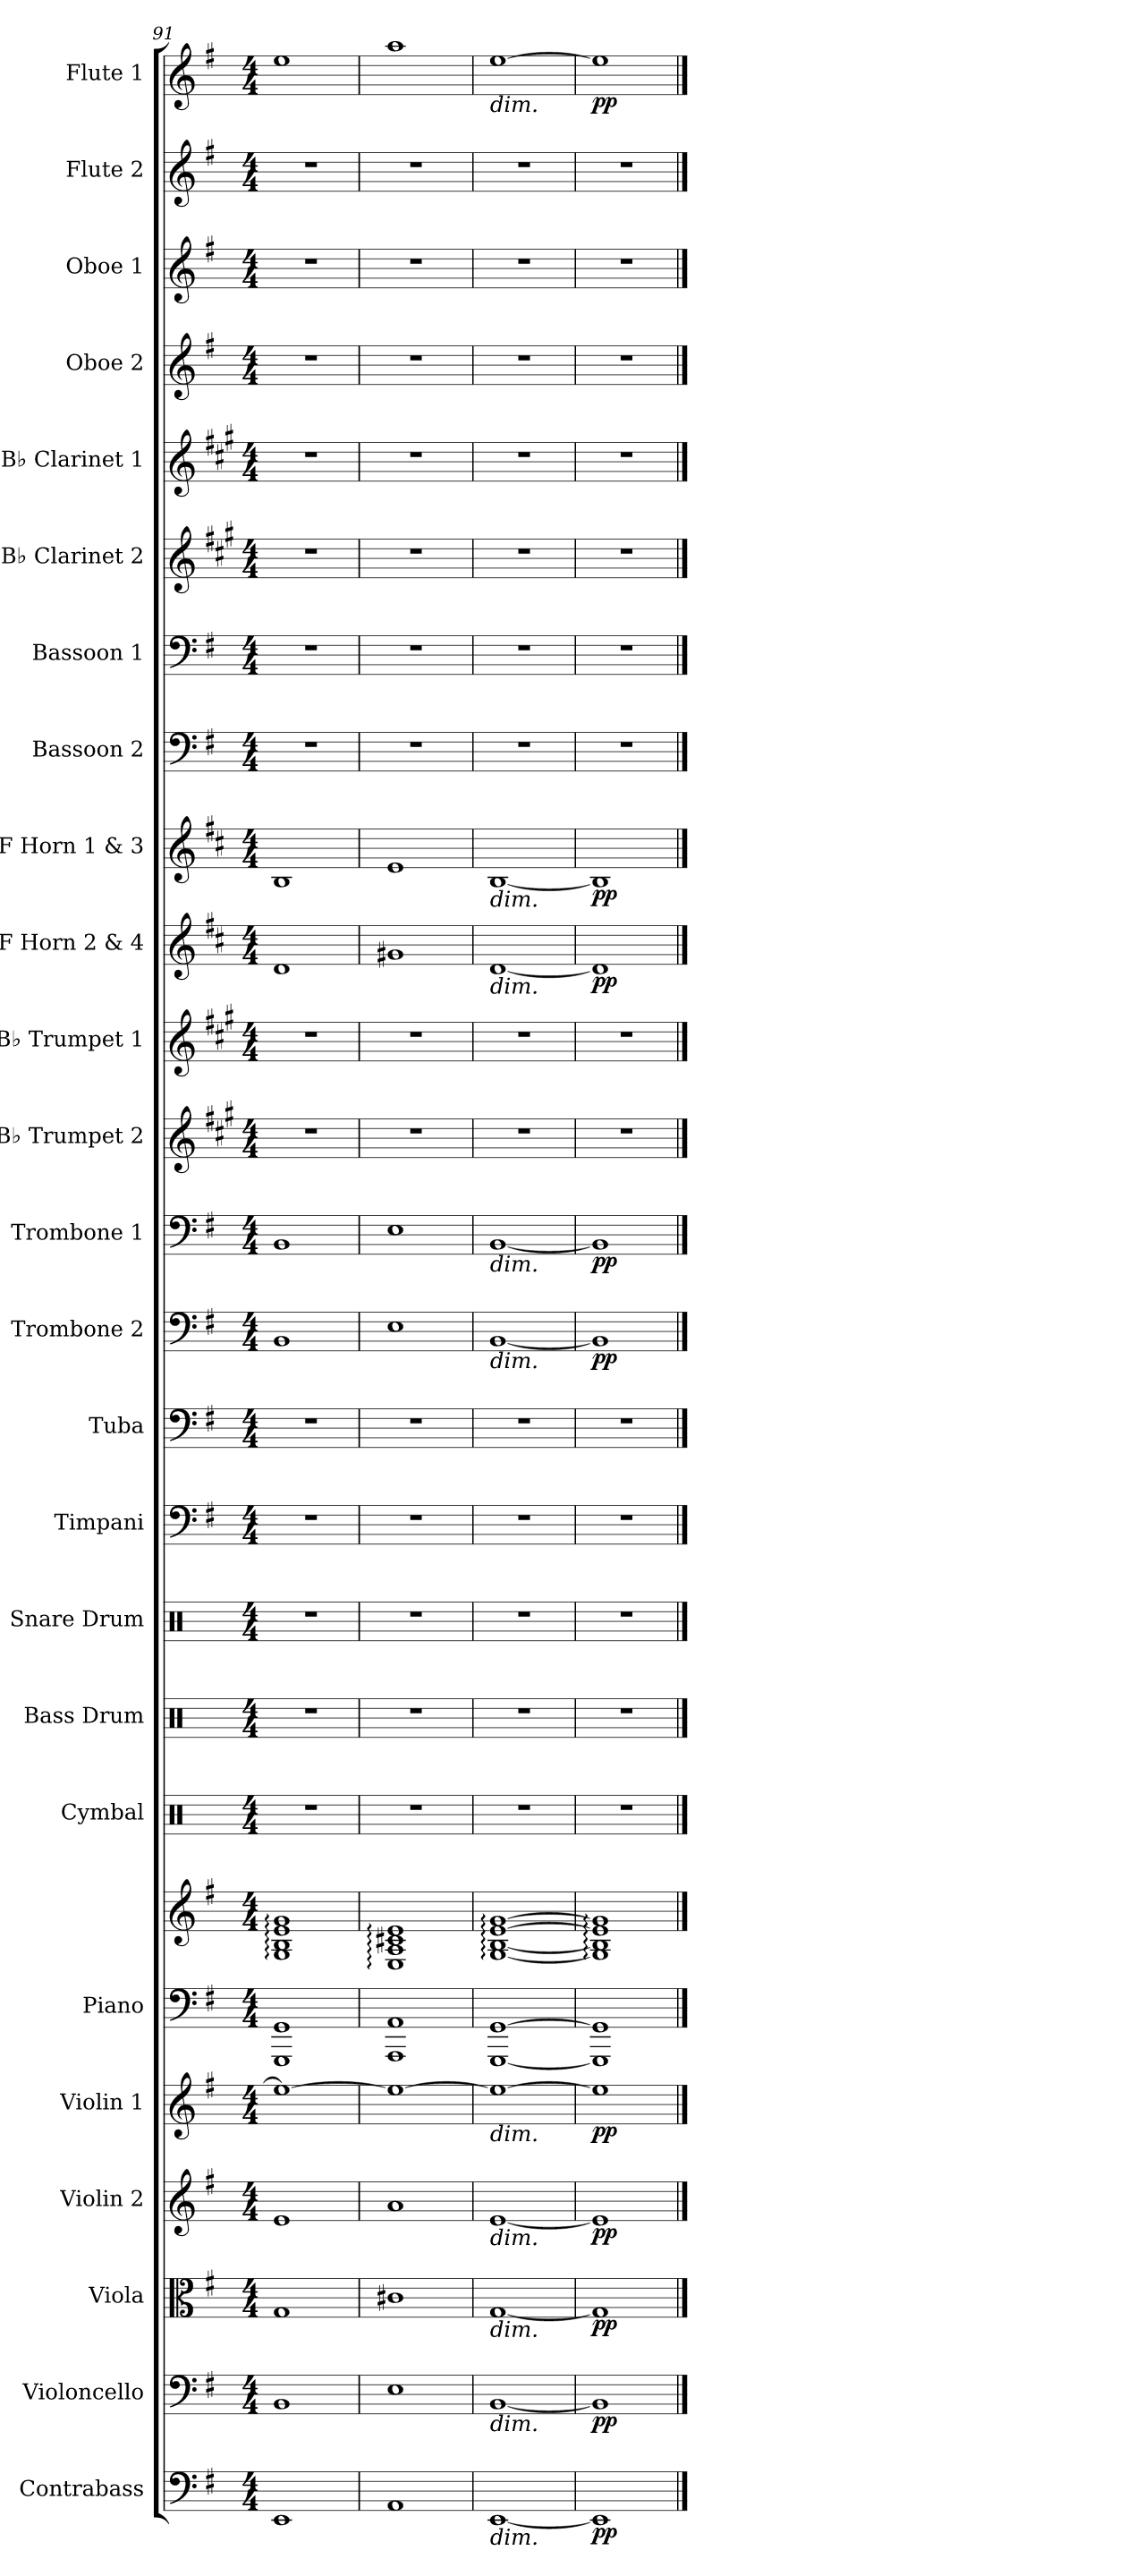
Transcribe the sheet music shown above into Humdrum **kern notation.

**kern	**dynam	**kern	**dynam	**kern	**dynam	**kern	**dynam	**kern	**dynam	**kern	**kern	**kern	**kern	**kern	**kern	**kern	**kern	**dynam	**kern	**dynam	**kern	**kern	**kern	**dynam	**kern	**dynam	**kern	**kern	**kern	**kern	**kern	**kern	**kern	**kern	**dynam
*part25	*part25	*part24	*part24	*part23	*part23	*part22	*part22	*part21	*part21	*part20	*part20	*part19	*part18	*part17	*part16	*part15	*part14	*part14	*part13	*part13	*part12	*part11	*part10	*part10	*part9	*part9	*part8	*part7	*part6	*part5	*part4	*part3	*part2	*part1	*part1
*staff26	*staff26	*staff25	*staff25	*staff24	*staff24	*staff23	*staff23	*staff22	*staff22	*staff21	*staff20	*staff19	*staff18	*staff17	*staff16	*staff15	*staff14	*staff14	*staff13	*staff13	*staff12	*staff11	*staff10	*staff10	*staff9	*staff9	*staff8	*staff7	*staff6	*staff5	*staff4	*staff3	*staff2	*staff1	*staff1
*I"Contrabass	*	*I"Violoncello	*	*I"Viola	*	*I"Violin 2	*	*I"Violin 1	*	*I"Piano	*	*I"Cymbal	*I"Bass Drum	*I"Snare Drum	*I"Timpani	*I"Tuba	*I"Trombone 2	*	*I"Trombone 1	*	*I"B♭ Trumpet 2	*I"B♭ Trumpet 1	*I"F Horn 2 &amp; 4	*	*I"F Horn 1 &amp; 3	*	*I"Bassoon 2	*I"Bassoon 1	*I"B♭ Clarinet 2	*I"B♭ Clarinet 1	*I"Oboe 2	*I"Oboe 1	*I"Flute 2	*I"Flute 1	*
*I'Cb.	*	*I'Vc.	*	*I'Vla.	*	*I'Vln. 2	*	*I'Vln. 1	*	*	*	*I'Cym.	*I'B. Dr.	*I'Sn. Dr.	*I'Timp.	*I'Tba.	*I'Tbn. 2	*	*I'Tbn. 1	*	*I'B♭ Tpt. 2	*I'B♭ Tpt. 1	*I'F Hn. 2 4	*	*I'F Hn. 1 3	*	*I'Bsn. 2	*I'Bsn. 1	*I'B♭ Cl. 2	*I'B♭ Cl. 1	*I'Ob. 2	*I'Ob. 1	*I'Fl. 2	*I'Fl. 1	*
*clefF4	*	*clefF4	*	*clefC3	*	*clefG2	*	*clefG2	*	*clefF4	*clefG2	*clefX	*clefX	*clefX	*clefF4	*clefF4	*clefF4	*	*clefF4	*	*clefG2	*clefG2	*clefG2	*	*clefG2	*	*clefF4	*clefF4	*clefG2	*clefG2	*clefG2	*clefG2	*clefG2	*clefG2	*
*ITrd7c12	*	*	*	*	*	*	*	*	*	*	*	*	*	*	*	*	*	*	*	*	*ITrd1c2	*ITrd1c2	*ITrd4c7	*	*ITrd4c7	*	*	*	*ITrd1c2	*ITrd1c2	*	*	*	*	*
*k[f#]	*	*k[f#]	*	*k[f#]	*	*k[f#]	*	*k[f#]	*	*k[f#]	*k[f#]	*k[]	*k[]	*k[]	*k[f#]	*k[f#]	*k[f#]	*	*k[f#]	*	*k[f#]	*k[f#]	*k[f#]	*	*k[f#]	*	*k[f#]	*k[f#]	*k[f#]	*k[f#]	*k[f#]	*k[f#]	*k[f#]	*k[f#]	*
*M4/4	*	*M4/4	*	*M4/4	*	*M4/4	*	*M4/4	*	*M4/4	*M4/4	*M4/4	*M4/4	*M4/4	*M4/4	*M4/4	*M4/4	*	*M4/4	*	*M4/4	*M4/4	*M4/4	*	*M4/4	*	*M4/4	*M4/4	*M4/4	*M4/4	*M4/4	*M4/4	*M4/4	*M4/4	*
=91	=91	=91	=91	=91	=91	=91	=91	=91	=91	=91	=91	=91	=91	=91	=91	=91	=91	=91	=91	=91	=91	=91	=91	=91	=91	=91	=91	=91	=91	=91	=91	=91	=91	=91	=91
1EEE	.	1BB	.	1G	.	1e	.	1ee_	.	1GGG 1GG	1G: 1B: 1e: 1g:	1r	1r	1r	1r	1r	1BB	.	1BB	.	1r	1r	1G	.	1E	.	1r	1r	1r	1r	1r	1r	1r	1ee	.
=92	=92	=92	=92	=92	=92	=92	=92	=92	=92	=92	=92	=92	=92	=92	=92	=92	=92	=92	=92	=92	=92	=92	=92	=92	=92	=92	=92	=92	=92	=92	=92	=92	=92	=92	=92
1AAA	.	1E	.	1c#X	.	1a	.	1ee_	.	1AAA 1AA	1E: 1A: 1c#X: 1e:	1r	1r	1r	1r	1r	1E	.	1E	.	1r	1r	1c#X	.	1A	.	1r	1r	1r	1r	1r	1r	1r	1aa	.
=93	=93	=93	=93	=93	=93	=93	=93	=93	=93	=93	=93	=93	=93	=93	=93	=93	=93	=93	=93	=93	=93	=93	=93	=93	=93	=93	=93	=93	=93	=93	=93	=93	=93	=93	=93
!	!	!	!	!	!	!	!	!	!	!	!	!	!	!	!	!	!	!	!	!	!	!	!	!	!	!	!	!	!	!	!	!	!	!LO:TX:b:i:t=dim.	!
!	!	!	!	!	!	!	!	!	!	!	!	!	!	!	!	!	!	!	!	!	!	!	!	!	!LO:TX:b:i:t=dim.	!	!	!	!	!	!	!	!	!	!
!	!	!	!	!	!	!	!	!	!	!	!	!	!	!	!	!	!	!	!	!	!	!	!LO:TX:b:i:t=dim.	!	!	!	!	!	!	!	!	!	!	!	!
!	!	!	!	!	!	!	!	!	!	!	!	!	!	!	!	!	!	!	!LO:TX:b:i:t=dim.	!	!	!	!	!	!	!	!	!	!	!	!	!	!	!	!
!	!	!	!	!	!	!	!	!	!	!	!	!	!	!	!	!	!LO:TX:b:i:t=dim.	!	!	!	!	!	!	!	!	!	!	!	!	!	!	!	!	!	!
!	!	!	!	!	!	!	!	!LO:TX:b:i:t=dim.	!	!	!	!	!	!	!	!	!	!	!	!	!	!	!	!	!	!	!	!	!	!	!	!	!	!	!
!	!	!	!	!	!	!LO:TX:b:i:t=dim.	!	!	!	!	!	!	!	!	!	!	!	!	!	!	!	!	!	!	!	!	!	!	!	!	!	!	!	!	!
!	!	!	!	!LO:TX:b:i:t=dim.	!	!	!	!	!	!	!	!	!	!	!	!	!	!	!	!	!	!	!	!	!	!	!	!	!	!	!	!	!	!	!
!	!	!LO:TX:b:i:t=dim.	!	!	!	!	!	!	!	!	!	!	!	!	!	!	!	!	!	!	!	!	!	!	!	!	!	!	!	!	!	!	!	!	!
!LO:TX:b:i:t=dim.	!	!	!	!	!	!	!	!	!	!	!	!	!	!	!	!	!	!	!	!	!	!	!	!	!	!	!	!	!	!	!	!	!	!	!
[1EEE	.	[1BB	.	[1G	.	[1e	.	1ee_	.	[1GGG [1GG	[1G: [1B: [1e: [1g:	1r	1r	1r	1r	1r	[1BB	.	[1BB	.	1r	1r	[1G	.	[1E	.	1r	1r	1r	1r	1r	1r	1r	[1ee	.
=94	=94	=94	=94	=94	=94	=94	=94	=94	=94	=94	=94	=94	=94	=94	=94	=94	=94	=94	=94	=94	=94	=94	=94	=94	=94	=94	=94	=94	=94	=94	=94	=94	=94	=94	=94
!	!LO:DY:b	!	!LO:DY:b	!	!LO:DY:b	!	!LO:DY:b	!	!LO:DY:b	!	!	!	!	!	!	!	!	!LO:DY:b	!	!LO:DY:b	!	!	!	!LO:DY:b	!	!LO:DY:b	!	!	!	!	!	!	!	!	!LO:DY:b
1EEE]	pp	1BB]	pp	1G]	pp	1e]	pp	1ee]	pp	1GGG] 1GG]	1G]: 1B]: 1e]: 1g]:	1r	1r	1r	1r	1r	1BB]	pp	1BB]	pp	1r	1r	1G]	pp	1E]	pp	1r	1r	1r	1r	1r	1r	1r	1ee]	pp
==	==	==	==	==	==	==	==	==	==	==	==	==	==	==	==	==	==	==	==	==	==	==	==	==	==	==	==	==	==	==	==	==	==	==	==
*-	*-	*-	*-	*-	*-	*-	*-	*-	*-	*-	*-	*-	*-	*-	*-	*-	*-	*-	*-	*-	*-	*-	*-	*-	*-	*-	*-	*-	*-	*-	*-	*-	*-	*-	*-
